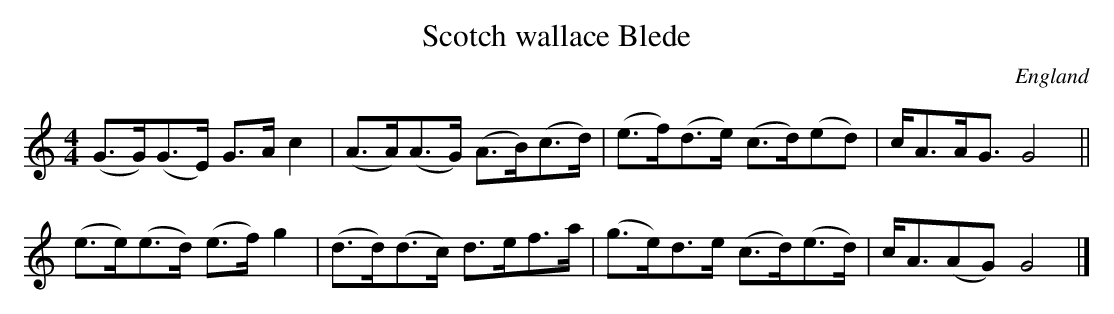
X:1
T:Scotch wallace Blede
L:1/8
M:4/4
O:England
K:C major
(G>G)(G>E) G>Ac2 | (A>A)(A>G) (A>B)(c>d) | (e>f)(d>e) (c>d)(ed) | c<AA<G G4 ||
(e>e)(e>d) (e>f)g2 | (d>d)(d>c) d>ef>a | (g>e)d>e (c>d)(e>d) | c<A(AG) G4 |]
